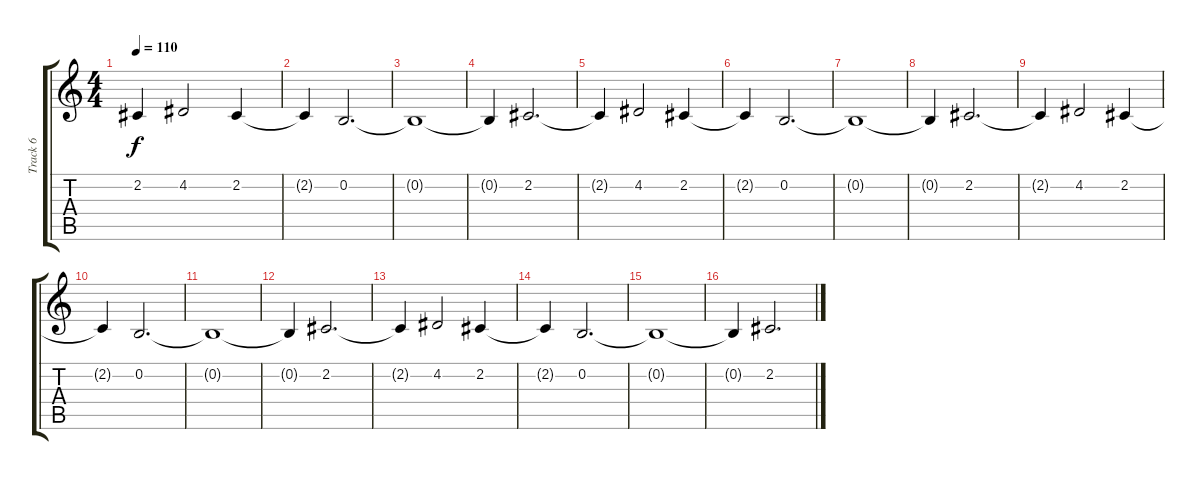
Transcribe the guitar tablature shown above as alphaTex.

\track ("Track 6" "Track 6") {instrument flute}
\staff {score tabs}
\tuning (E4 B3 G3 D3 A2 E2) {hide}
\ts (4 4)
\tempo 110
\clef g2
\ks c
2.2{t}.4{dy f} 4.2.2 2.2.4 |
2.2{t}.4 0.2.2{d} |
0.2{t}.1 |
0.2{t}.4 2.2.2{d} |
2.2{t}.4 4.2.2 2.2.4 |
2.2{t}.4 0.2.2{d} |
0.2{t}.1 |
0.2{t}.4 2.2.2{d} |
2.2{t}.4 4.2.2 2.2.4 |
2.2{t}.4 0.2.2{d} |
0.2{t}.1 |
0.2{t}.4 2.2.2{d} |
2.2{t}.4 4.2.2 2.2.4 |
2.2{t}.4 0.2.2{d} |
0.2{t}.1 |
0.2{t}.4 2.2.2{d}
